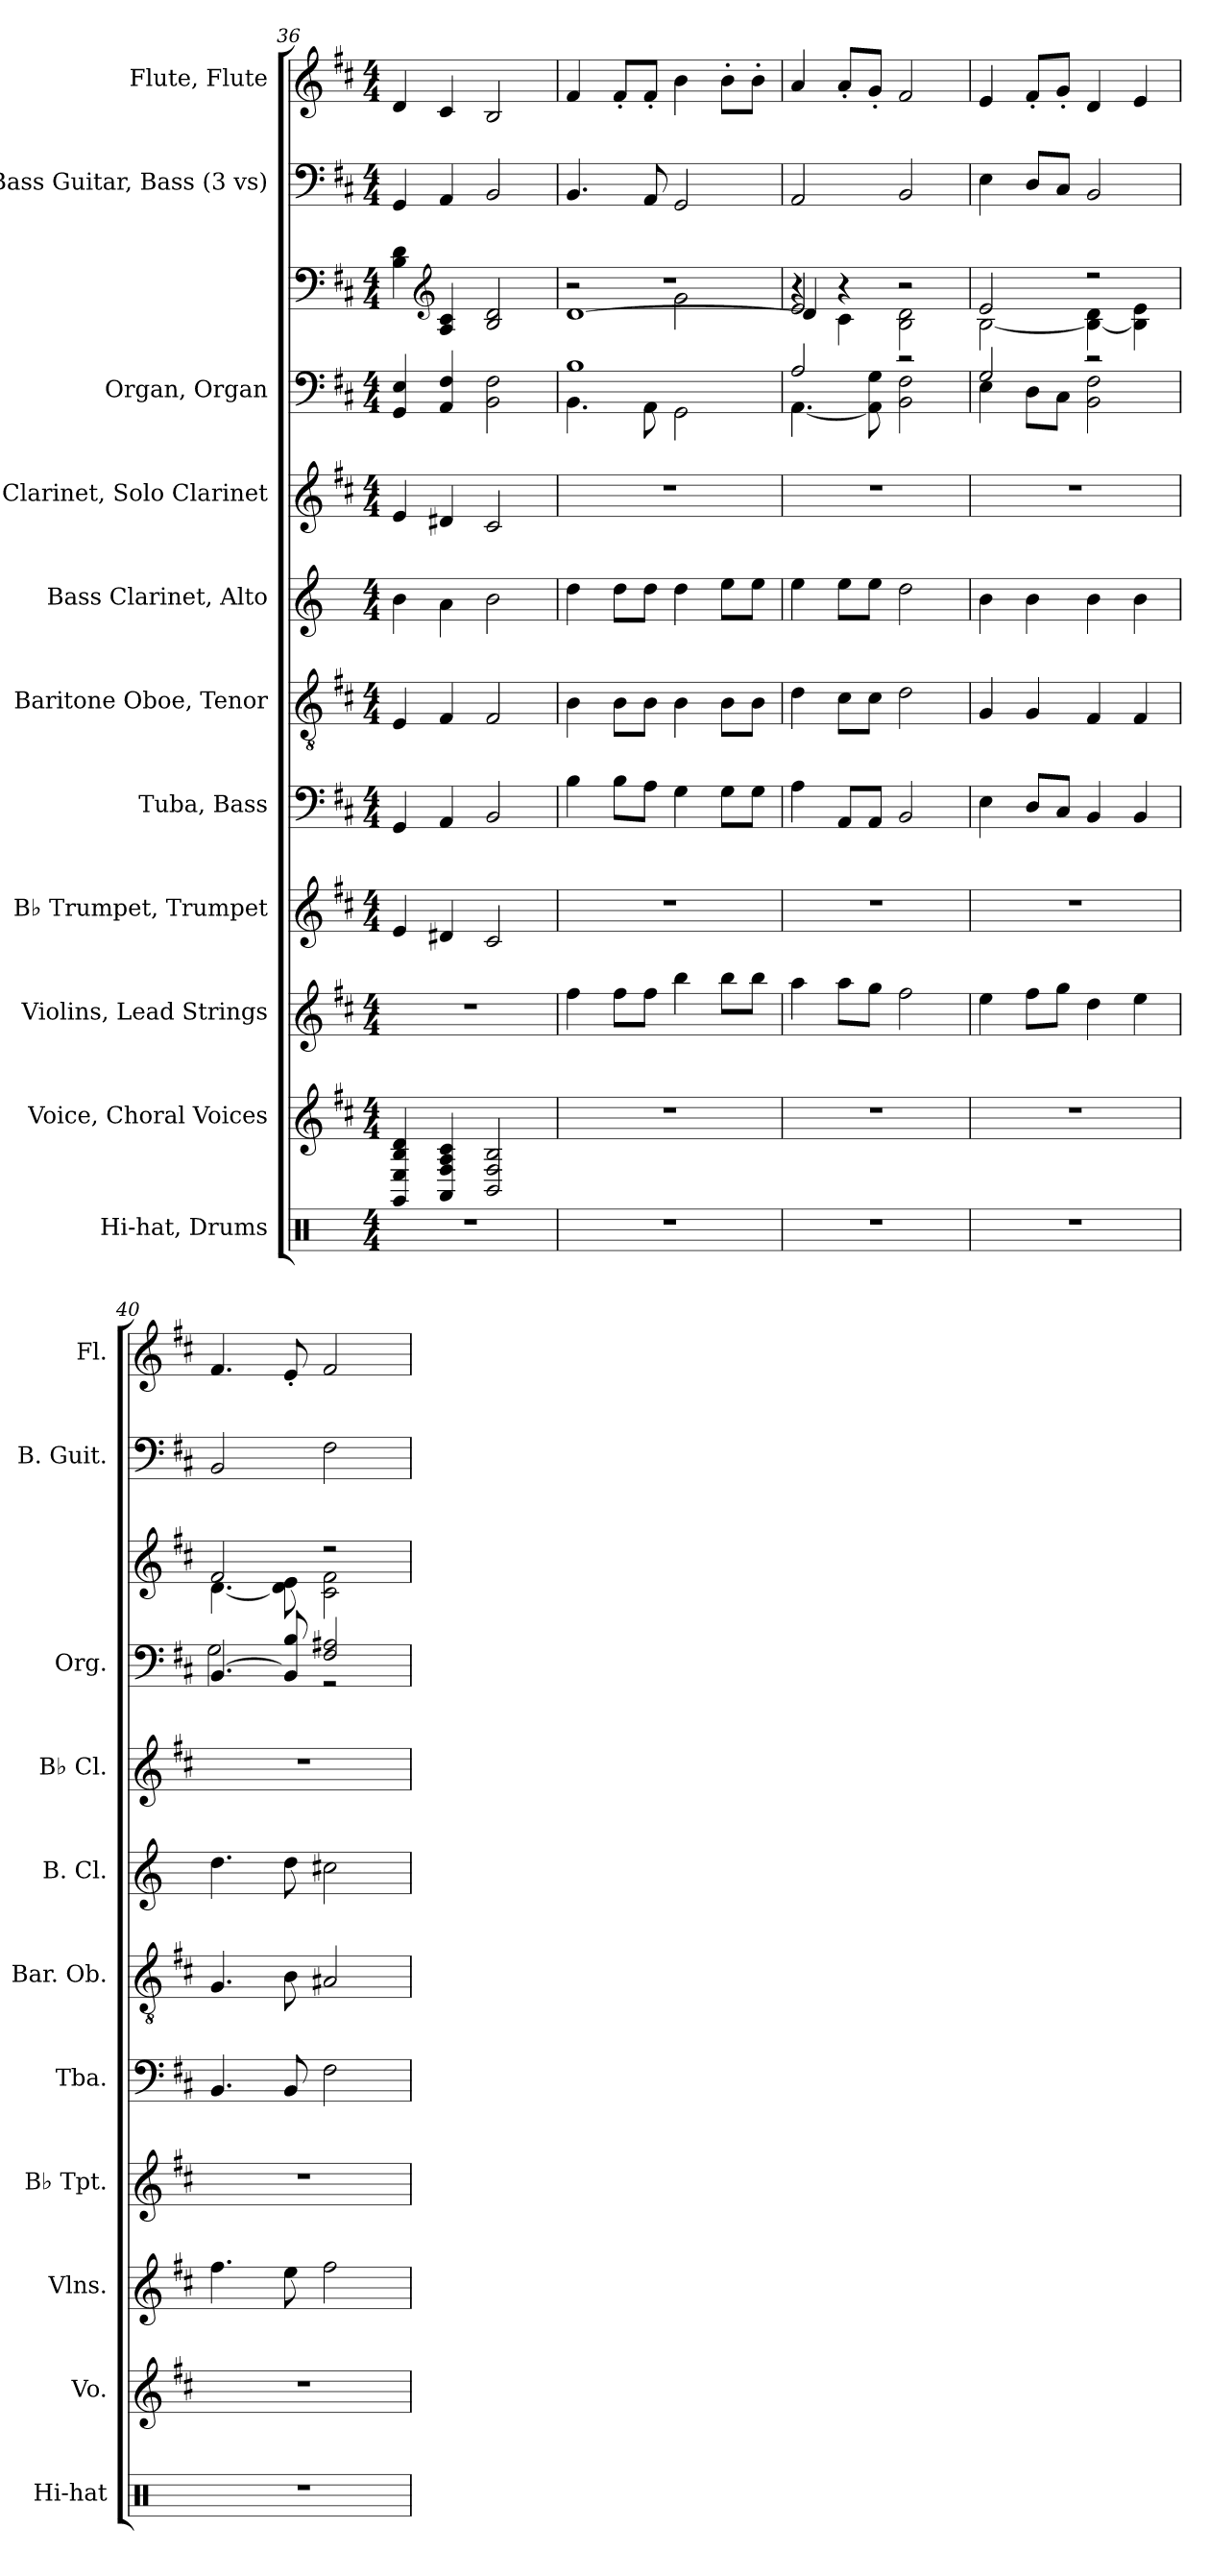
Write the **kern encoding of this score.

**kern	**kern	**kern	**kern	**kern	**kern	**kern	**kern	**kern	**kern	**kern	**kern
*part11	*part10	*part9	*part8	*part7	*part6	*part5	*part4	*part3	*part3	*part2	*part1
*staff12	*staff11	*staff10	*staff9	*staff8	*staff7	*staff6	*staff5	*staff4	*staff3	*staff2	*staff1
*I"Hi-hat, Drums	*I"Voice, Choral Voices	*I"Violins, Lead Strings	*I"B♭ Trumpet, Trumpet	*I"Tuba, Bass	*I"Baritone Oboe, Tenor	*I"Bass Clarinet, Alto	*I"B♭ Clarinet, Solo Clarinet	*I"Organ, Organ	*	*I"Bass Guitar, Bass (3 vs)	*I"Flute, Flute
*I'Hi-hat	*I'Vo.	*I'Vlns.	*I'B♭ Tpt.	*I'Tba.	*I'Bar. Ob.	*I'B. Cl.	*I'B♭ Cl.	*I'Org.	*	*I'B. Guit.	*I'Fl.
*clefX	*clefG2	*clefG2	*clefG2	*clefF4	*clefGv2	*clefG2	*clefG2	*clefF4	*clefF4	*clefF4	*clefG2
*	*	*	*ITrd1c2	*	*	*ITrd8c14	*ITrd1c2	*	*	*ITrd7c12	*
*k[]	*k[f#c#]	*k[f#c#]	*k[]	*k[f#c#]	*k[f#c#]	*k[]	*k[]	*k[f#c#]	*k[f#c#]	*k[f#c#]	*k[f#c#]
*M4/4	*M4/4	*M4/4	*M4/4	*M4/4	*M4/4	*M4/4	*M4/4	*M4/4	*M4/4	*M4/4	*M4/4
=36	=36	=36	=36	=36	=36	=36	=36	=36	=36	=36	=36
1r	4GG/ 4E/ 4B/ 4d/	1r	4d/	4GG/	4E/	4B\	4d/	4GG/ 4E/	4B\ 4d\	4GGG/	4d/
*	*	*	*	*	*	*	*	*	*clefG2	*	*
.	4AA/ 4F#/ 4A/ 4c#/	.	4c#X/	4AA/	4F#/	4A\	4c#X/	4AA/ 4F#/	4A/ 4c#/	4AAA/	4c#/
.	2BB/ 2F#/ 2B/	.	2B/	2BB/	2F#/	2B\	2B/	2BB\ 2F#\	2B/ 2d/	2BBB/	2B/
=37	=37	=37	=37	=37	=37	=37	=37	=37	=37	=37	=37
*	*	*	*	*	*	*	*	*^	*^	*	*
*	*	*	*	*	*	*	*	*	*	*	*^	*	*
1r	1r	4ff#\	1r	4B\	4B\	4d\	1r	1B	4.BB\	1r	2r	[1d	4.BBB/	4f#/
.	.	8ff#\L	.	8B\L	8B\L	8d\L	.	.	.	.	.	.	.	8f#'/L
.	.	8ff#\J	.	8A\J	8B\J	8d\J	.	.	8AA\	.	.	.	8AAA/	8f#'/J
.	.	4bb\	.	4G\	4B\	4d\	.	.	2GG\	.	2g\	.	2GGG/	4b\
.	.	8bb\L	.	8G\L	8B\L	8e\L	.	.	.	.	.	.	.	8b'\L
.	.	8bb\J	.	8G\J	8B\J	8e\J	.	.	.	.	.	.	.	8b'\J
=38	=38	=38	=38	=38	=38	=38	=38	=38	=38	=38	=38	=38	=38	=38
1r	1r	4aa\	1r	4A\	4d\	4e\	1r	2A/	[4.AA\	2e/	4r	4d/]	2AAA/	4a/
.	.	8aa\L	.	8AA/L	8c#\L	8e\L	.	.	.	.	4c#\	4r	.	8a'/L
.	.	8gg\J	.	8AA/J	8c#\J	8e\J	.	.	8AA\] 8G\	.	.	.	.	8g'/J
.	.	2ff#\	.	2BB/	2d\	2d\	.	2r	2BB\ 2F#\	2r	2B\ 2d\	2r	2BBB/	2f#/
*	*	*	*	*	*	*	*	*	*	*	*v	*v	*	*
!!LO:PB:g=z
=39	=39	=39	=39	=39	=39	=39	=39	=39	=39	=39	=39	=39	=39
1r	1r	4ee\	1r	4E\	4G/	4B\	1r	2G/	4E\	2e/	[2B\	4EE\	4e/
.	.	8ff#\L	.	8D/L	4G/	4B\	.	.	8D\L	.	.	8DD/L	8f#'/L
.	.	8gg\J	.	8C#/J	.	.	.	.	8C#\J	.	.	8CC#/J	8g'/J
.	.	4dd\	.	4BB/	4F#/	4B\	.	2r	2BB\ 2F#\	2r	4B\_ 4d\	2BBB/	4d/
.	.	4ee\	.	4BB/	4F#/	4B\	.	.	.	.	4B\] 4e\	.	4e/
=40	=40	=40	=40	=40	=40	=40	=40	=40	=40	=40	=40	=40	=40
1r	1r	4.ff#\	1r	4.BB/	4.G/	4.d\	1r	[4.BB/	2G\	2f#/	[4.d\	2BBB/	4.f#/
.	.	8ee\	.	8BB/	8B\	8d\	.	8BB/] 8B/	.	.	8d\] 8e\	.	8e'/
.	.	2ff#\	.	2F#\	2A#X/	2c#X\	.	2F#/ 2A#X/	2r	2r	2c#\ 2f#\	2FF#\	2f#/
*	*	*	*	*	*	*	*	*v	*v	*	*	*	*
*	*	*	*	*	*	*	*	*	*v	*v	*	*
=	=	=	=	=	=	=	=	=	=	=	=
*-	*-	*-	*-	*-	*-	*-	*-	*-	*-	*-	*-
